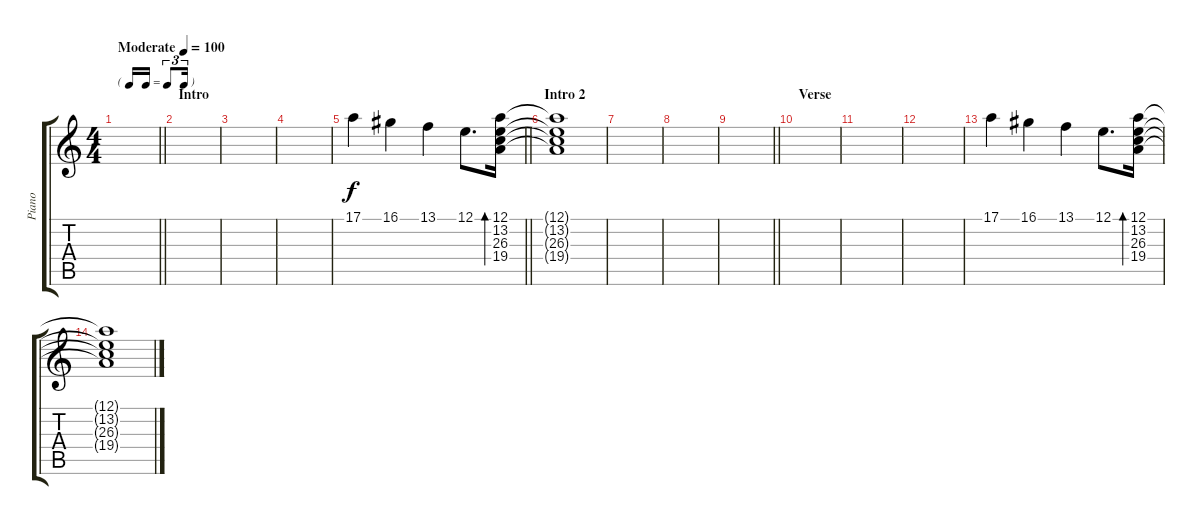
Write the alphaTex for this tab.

\track ("Piano" "Piano") {instrument acousticgrandpiano}
\staff {score tabs}
\tuning (E4 B3 G3 D3 A2 E2) {hide}
\ts (4 4)
\tf triplet16th
\tempo (100 "Moderate")
\clef g2
\barLineRight lightlight
\ks c
|
\section ("" "Intro")
|
|
|
\barLineRight lightlight
17.1.4 16.1.4 13.1.4 12.1.8{d} (12.1 13.2 26.3 19.4).16{bd 480} |
\section ("" "Intro 2")
(12.1{t} 13.2{t} 26.3{t} 19.4{t}).1 |
|
|
\barLineRight lightlight
|
\section ("" "Verse")
|
|
|
17.1.4 16.1.4 13.1.4 12.1.8{d} (12.1 13.2 26.3 19.4).16{bd 480} |
(12.1{t} 13.2{t} 26.3{t} 19.4{t}).1
